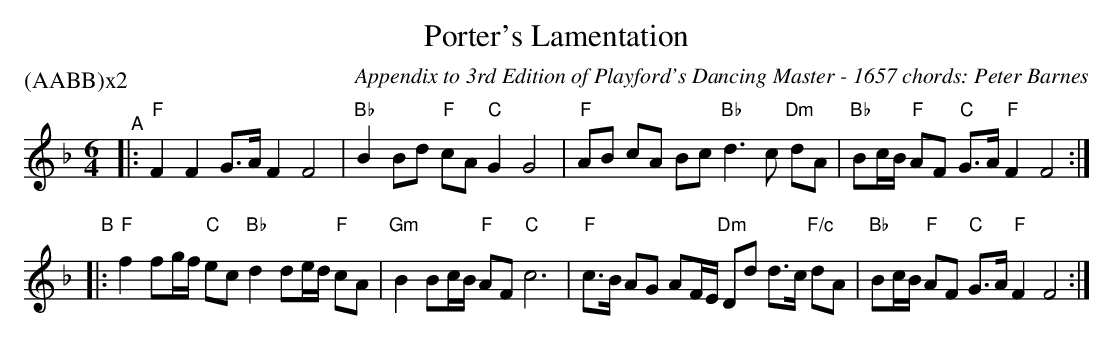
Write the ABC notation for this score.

X:1
T: Porter's Lamentation
P: (AABB)x2
O: Appendix to 3rd Edition of Playford's Dancing Master - 1657 chords: Peter Barnes
M: 6/4
L: 1/8
K: F
"^A"|:\
"F"F2 F2 G>A F2 F4 | "Bb"B2 Bd "F"cA "C"G2 G4 |\
"F"AB cA Bc "Bb"d3 c "Dm"dA | "Bb"Bc/B/ "F"AF "C"G>A "F"F2 F4 :|
"B"|:\
"F"f2 fg/f/ "C"ec "Bb"d2 de/d/ "F"cA | "Gm"B2 Bc/B/ "F"AF "C"c6 |\
"F"c>B AG AF/E/ "Dm"Dd d>c "F/c"dA | "Bb"Bc/B/  "F"AF "C"G>A  "F"F2 F4 :|
